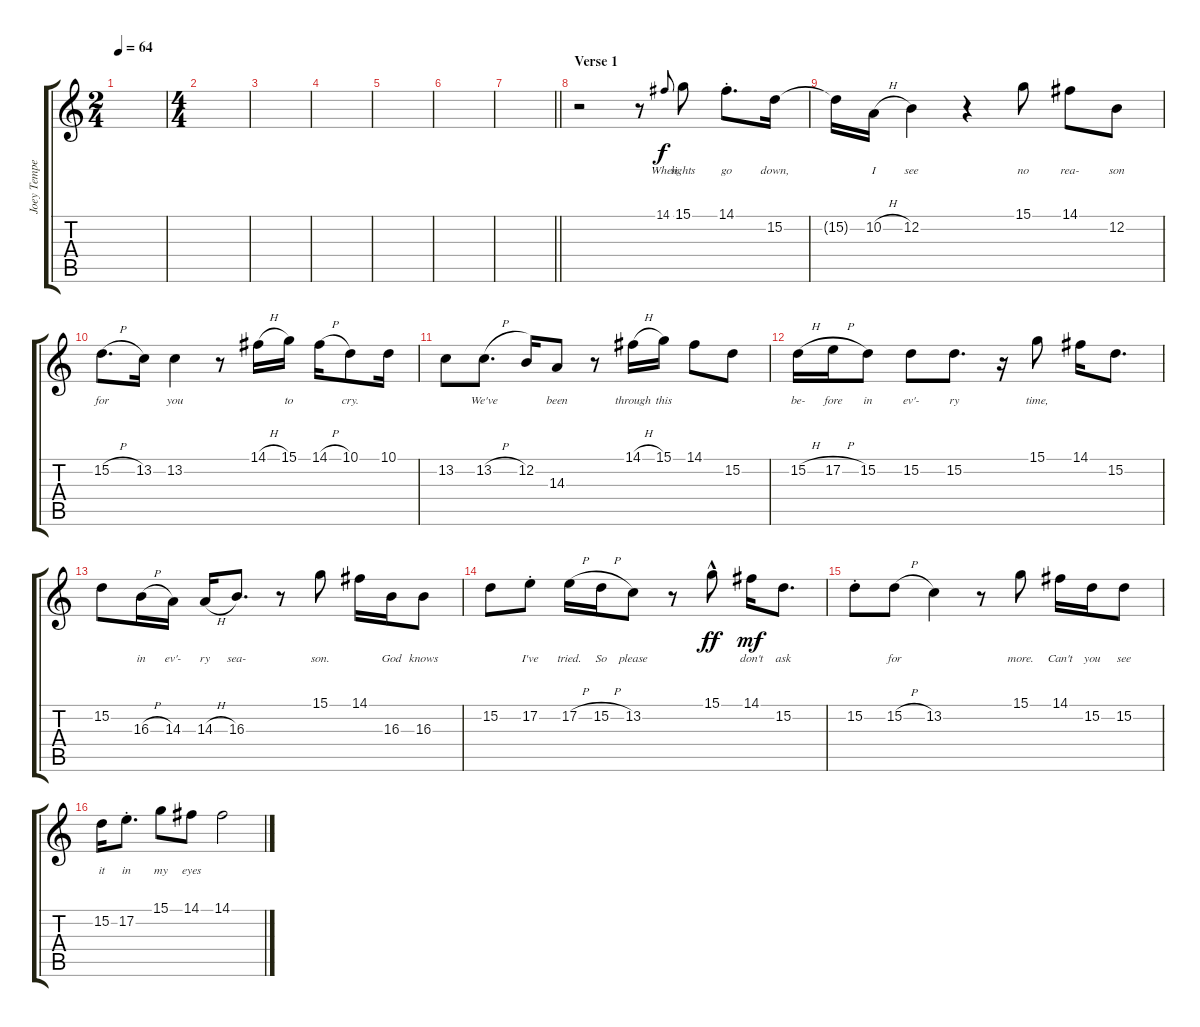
\track ("Joey Tempest" "Joey Tempe") {instrument englishhorn}
\staff {score tabs}
\tuning (E4 B3 G3 D3 A2 E2) {hide}
\ts (2 4)
\tempo 64
\clef g2
\ks c
|
\ts (4 4)
|
|
|
|
|
\barLineRight lightlight
|
\section ("" "Verse 1")
r.2 r.8 14.1.8{lyrics (0 "When") lyrics (1 "") lyrics (2 "") lyrics (3 "") lyrics (4 "") gr onbeat} 15.1.8{lyrics (0 "lights") lyrics (1 "") lyrics (2 "") lyrics (3 "") lyrics (4 "")} 14.1{st}.8{d lyrics (0 "go") lyrics (1 "") lyrics (2 "") lyrics (3 "") lyrics (4 "")} 15.2.16{lyrics (0 "down,") lyrics (1 "") lyrics (2 "") lyrics (3 "") lyrics (4 "")} |
15.2{t}.16{lyrics (0 "") lyrics (1 "") lyrics (2 "") lyrics (3 "") lyrics (4 "")} 10.2{h}.16{lyrics (0 "I") lyrics (1 "") lyrics (2 "") lyrics (3 "") lyrics (4 "")} 12.2.4{lyrics (0 "see") lyrics (1 "") lyrics (2 "") lyrics (3 "") lyrics (4 "")} r.4 15.1.8{lyrics (0 "no") lyrics (1 "") lyrics (2 "") lyrics (3 "") lyrics (4 "")} 14.1.8{lyrics (0 "rea-") lyrics (1 "") lyrics (2 "") lyrics (3 "") lyrics (4 "")} 12.2.8{lyrics (0 "son") lyrics (1 "") lyrics (2 "") lyrics (3 "") lyrics (4 "")} |
15.2{h}.8{d lyrics (0 "for") lyrics (1 "") lyrics (2 "") lyrics (3 "") lyrics (4 "")} 13.2.16{lyrics (0 "") lyrics (1 "") lyrics (2 "") lyrics (3 "") lyrics (4 "")} 13.2.4{lyrics (0 "you") lyrics (1 "") lyrics (2 "") lyrics (3 "") lyrics (4 "")} r.8 14.1{h}.16{lyrics (0 "") lyrics (1 "") lyrics (2 "") lyrics (3 "") lyrics (4 "")} 15.1.16{lyrics (0 "to") lyrics (1 "") lyrics (2 "") lyrics (3 "") lyrics (4 "")} 14.1{h}.16{lyrics (0 "") lyrics (1 "") lyrics (2 "") lyrics (3 "") lyrics (4 "")} 10.1.8{lyrics (0 "cry.") lyrics (1 "") lyrics (2 "") lyrics (3 "") lyrics (4 "")} 10.1.16{lyrics (0 "") lyrics (1 "") lyrics (2 "") lyrics (3 "") lyrics (4 "")} |
13.2.8{lyrics (0 "") lyrics (1 "") lyrics (2 "") lyrics (3 "") lyrics (4 "")} 13.2{h}.8{d lyrics (0 "We've") lyrics (1 "") lyrics (2 "") lyrics (3 "") lyrics (4 "")} 12.2.16{lyrics (0 "") lyrics (1 "") lyrics (2 "") lyrics (3 "") lyrics (4 "")} 14.3.8{lyrics (0 "been") lyrics (1 "") lyrics (2 "") lyrics (3 "") lyrics (4 "")} r.8 14.1{h}.16{lyrics (0 "through") lyrics (1 "") lyrics (2 "") lyrics (3 "") lyrics (4 "")} 15.1.16{lyrics (0 "this") lyrics (1 "") lyrics (2 "") lyrics (3 "") lyrics (4 "")} 14.1.8{lyrics (0 "") lyrics (1 "") lyrics (2 "") lyrics (3 "") lyrics (4 "")} 15.2.8{lyrics (0 "") lyrics (1 "") lyrics (2 "") lyrics (3 "") lyrics (4 "")} |
15.2{h}.16{lyrics (0 "be-") lyrics (1 "") lyrics (2 "") lyrics (3 "") lyrics (4 "")} 17.2{h}.16{lyrics (0 "fore") lyrics (1 "") lyrics (2 "") lyrics (3 "") lyrics (4 "")} 15.2.8{lyrics (0 "in") lyrics (1 "") lyrics (2 "") lyrics (3 "") lyrics (4 "")} 15.2.8{lyrics (0 "ev'-") lyrics (1 "") lyrics (2 "") lyrics (3 "") lyrics (4 "")} 15.2.8{d lyrics (0 "ry") lyrics (1 "") lyrics (2 "") lyrics (3 "") lyrics (4 "")} r.16 15.1.8{lyrics (0 "time,") lyrics (1 "") lyrics (2 "") lyrics (3 "") lyrics (4 "")} 14.1.16{lyrics (0 "") lyrics (1 "") lyrics (2 "") lyrics (3 "") lyrics (4 "")} 15.2.8{d lyrics (0 "") lyrics (1 "") lyrics (2 "") lyrics (3 "") lyrics (4 "")} |
15.2.8{lyrics (0 "") lyrics (1 "") lyrics (2 "") lyrics (3 "") lyrics (4 "")} 16.3{h}.16{lyrics (0 "in") lyrics (1 "") lyrics (2 "") lyrics (3 "") lyrics (4 "")} 14.3.16{lyrics (0 "ev'-") lyrics (1 "") lyrics (2 "") lyrics (3 "") lyrics (4 "")} 14.3{h}.16{lyrics (0 "ry") lyrics (1 "") lyrics (2 "") lyrics (3 "") lyrics (4 "")} 16.3.8{d lyrics (0 "sea-") lyrics (1 "") lyrics (2 "") lyrics (3 "") lyrics (4 "")} r.8 15.1.8{lyrics (0 "son.") lyrics (1 "") lyrics (2 "") lyrics (3 "") lyrics (4 "")} 14.1.16{lyrics (0 "") lyrics (1 "") lyrics (2 "") lyrics (3 "") lyrics (4 "")} 16.3.16{lyrics (0 "God") lyrics (1 "") lyrics (2 "") lyrics (3 "") lyrics (4 "")} 16.3.8{lyrics (0 "knows") lyrics (1 "") lyrics (2 "") lyrics (3 "") lyrics (4 "")} |
15.2.8{lyrics (0 "") lyrics (1 "") lyrics (2 "") lyrics (3 "") lyrics (4 "")} 17.2{st}.8{lyrics (0 "I've") lyrics (1 "") lyrics (2 "") lyrics (3 "") lyrics (4 "")} 17.2{h}.16{lyrics (0 "tried.") lyrics (1 "") lyrics (2 "") lyrics (3 "") lyrics (4 "")} 15.2{h}.16{lyrics (0 "So") lyrics (1 "") lyrics (2 "") lyrics (3 "") lyrics (4 "")} 13.2.8{lyrics (0 "please") lyrics (1 "") lyrics (2 "") lyrics (3 "") lyrics (4 "")} r.8 15.1{hac}.8{lyrics (0 "") lyrics (1 "") lyrics (2 "") lyrics (3 "") lyrics (4 "") dy ff} 14.1.16{lyrics (0 "don't") lyrics (1 "") lyrics (2 "") lyrics (3 "") lyrics (4 "") dy mf} 15.2.8{d lyrics (0 "ask") lyrics (1 "") lyrics (2 "") lyrics (3 "") lyrics (4 "")} |
15.2{st}.8{lyrics (0 "") lyrics (1 "") lyrics (2 "") lyrics (3 "") lyrics (4 "")} 15.2{h}.8{lyrics (0 "for") lyrics (1 "") lyrics (2 "") lyrics (3 "") lyrics (4 "")} 13.2.4{lyrics (0 "") lyrics (1 "") lyrics (2 "") lyrics (3 "") lyrics (4 "")} r.8 15.1.8{lyrics (0 "more.") lyrics (1 "") lyrics (2 "") lyrics (3 "") lyrics (4 "")} 14.1.16{lyrics (0 "Can't") lyrics (1 "") lyrics (2 "") lyrics (3 "") lyrics (4 "")} 15.2.16{lyrics (0 "you") lyrics (1 "") lyrics (2 "") lyrics (3 "") lyrics (4 "")} 15.2.8{lyrics (0 "see") lyrics (1 "") lyrics (2 "") lyrics (3 "") lyrics (4 "")} |
15.2.16{lyrics (0 "it") lyrics (1 "") lyrics (2 "") lyrics (3 "") lyrics (4 "")} 17.2{st}.8{d lyrics (0 "in") lyrics (1 "") lyrics (2 "") lyrics (3 "") lyrics (4 "")} 15.1.8{lyrics (0 "my") lyrics (1 "") lyrics (2 "") lyrics (3 "") lyrics (4 "")} 14.1.8{lyrics (0 "eyes") lyrics (1 "") lyrics (2 "") lyrics (3 "") lyrics (4 "")} 14.1.2{lyrics (0 "") lyrics (1 "") lyrics (2 "") lyrics (3 "") lyrics (4 "")}
